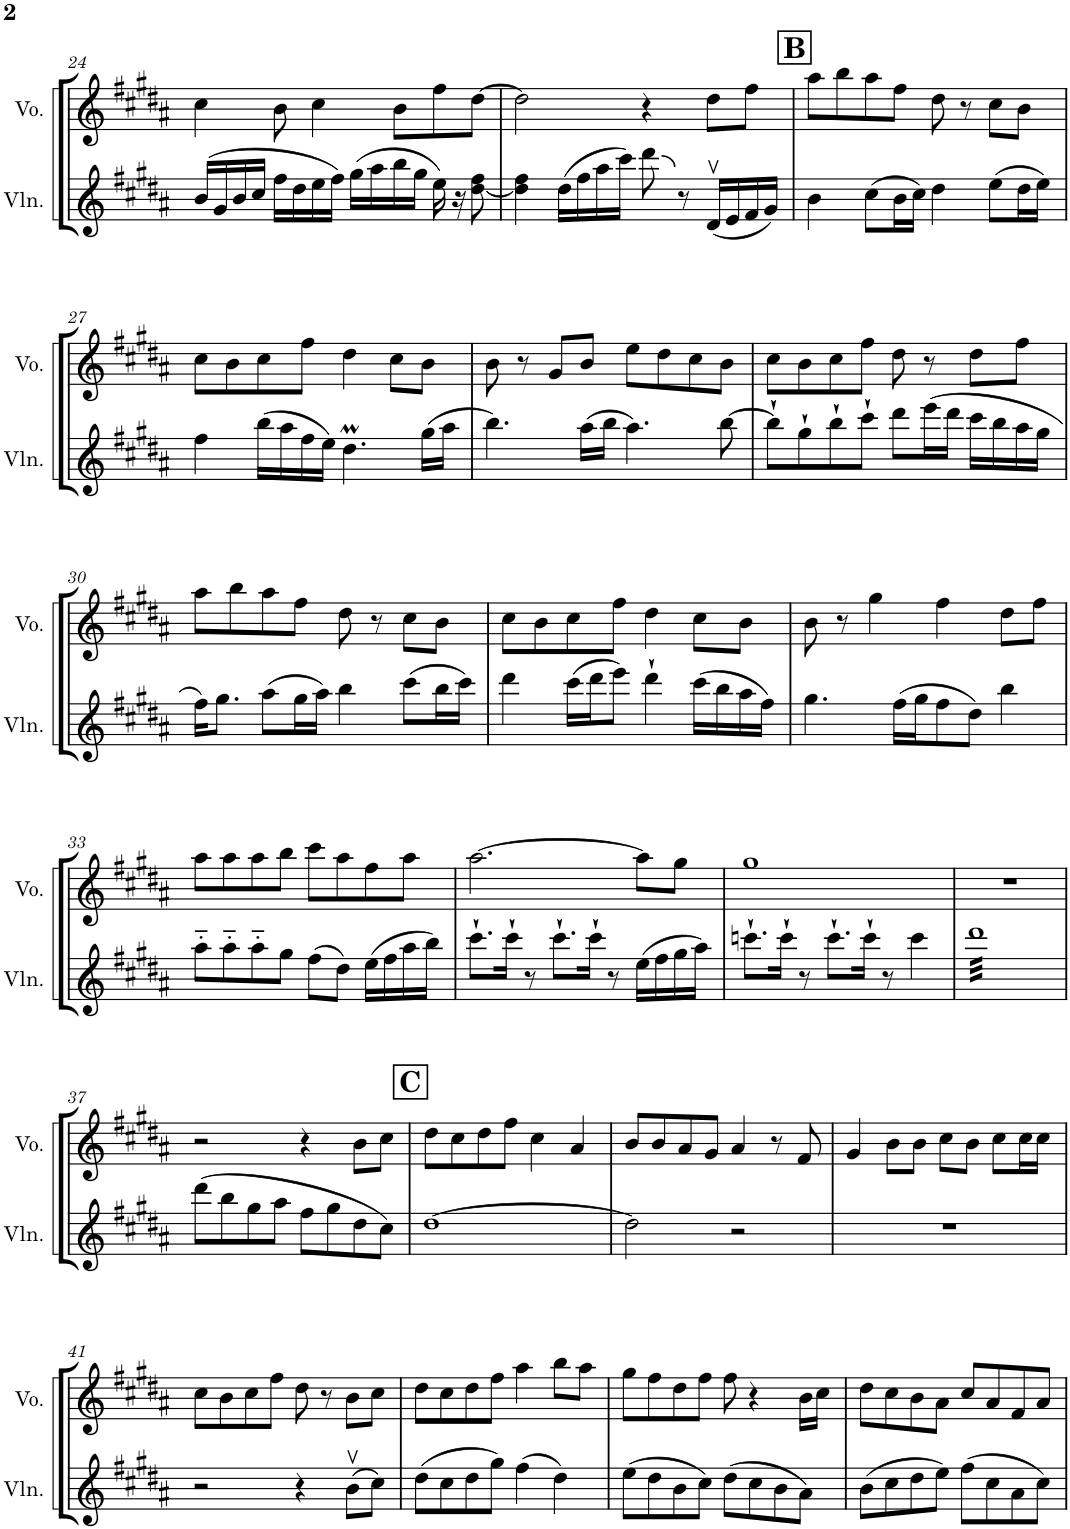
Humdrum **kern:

**kern	**kern
*part2	*part1
*staff2	*staff1
*I"瑠唯 (Vln.)	*I"真白 (Vo.)
*I'Vln.	*I'Vo.
!!LO:PB:g=z
*clefG2	*clefG2
*k[f#c#g#d#a#]	*k[f#c#g#d#a#]
*M4/4	*M4/4
=24	=24
(16b/LL	4cc#\
16g#/	.
16b/	.
16cc#/JJ	.
16ff#\LL	8b\
16dd#\	.
16ee\	4cc#\
16ff#\JJ)	.
(16gg#\LL	.
16aa#\	.
16bb\	8b\L
16gg#\JJ	.
16ee\)	8ff#\
16r	.
[8dd#\ 8ff#\	[8dd#\J
=25	=25
4dd#\] 4ff#\	2dd#\]
(16dd#\LL	.
16ff#\	.
16aa#\	.
16ccc#\JJ)	.
8ddd#\	4r
8r	.
(16d#v/LL	8dd#\L
16e/	.
16f#/	8ff#\J
16g#/JJ)	.
!!LO:REH:place=s1:a:B:cj:fs=14:t=B
=26	=26
4b\	8aa#\L
.	8bb\
(8cc#\L	8aa#\
16b\L	8ff#\J
16cc#\JJ)	.
4dd#\	8dd#\
.	8r
(8ee\L	8cc#\L
16dd#\L	8b\J
16ee\JJ)	.
!!LO:LB:g=z
=27	=27
4ff#\	8cc#\L
.	8b\
(16bb\LL	8cc#\
16aa#\	.
16ff#\	8ff#\J
16ee\JJ)	.
4.dd#m\	4dd#\
.	8cc#\L
(16gg#\LL	8b\J
16aa#\JJ	.
=28	=28
4.bb\)	8b\
.	8r
.	8g#/L
(16aa#\LL	8b/J
16bb\JJ	.
4.aa#\)	8ee\L
.	8dd#\
.	8cc#\
[8bb\	8b\J
=29	=29
8bb`\L]	8cc#\L
8gg#`\	8b\
8bb`\	8cc#\
8ccc#`\J	8ff#\J
8ddd#\L	8dd#\
(16eee\L	8r
16ddd#\JJ	.
16ccc#\LL	8dd#\L
16bb\	.
16aa#\	8ff#\J
16gg#\JJ	.
!!LO:LB:g=z
=30	=30
16ff#\KL)	8aa#\L
8.gg#\J	.
.	8bb\
(8aa#\L	8aa#\
16gg#\L	8ff#\J
16aa#\JJ)	.
4bb\	8dd#\
.	8r
(8ccc#\L	8cc#\L
16bb\L	8b\J
16ccc#\JJ)	.
=31	=31
4ddd#\	8cc#\L
.	8b\
(16ccc#\LL	8cc#\
16ddd#\J	.
8eee\J)	8ff#\J
4ddd#`\	4dd#\
(16ccc#\LL	8cc#\L
16bb\	.
16aa#\	8b\J
16ff#\JJ)	.
=32	=32
4.gg#\	8b\
.	8r
.	4gg#\
(16ff#\LL	.
16gg#\J	.
8ff#\	4ff#\
8dd#\J)	.
4bb\	8dd#\L
.	8ff#\J
!!LO:LB:g=z
=33	=33
8aa#'~\L	8aa#\L
8aa#'~\	8aa#\
8aa#'~\	8aa#\
8gg#\J	8bb\J
(8ff#\L	8ccc#\L
8dd#\J)	8aa#\
(16ee\LL	8ff#\
16ff#\	.
16aa#\	8aa#\J
16bb\JJ)	.
=34	=34
8.ccc#`\L	[2.aa#\
16ccc#`\Jk	.
8r	.
8.ccc#`\L	.
16ccc#`\Jk	.
8r	.
(16ee\LL	8aa#\L]
16ff#\	.
16gg#\	8gg#\J
16aa#\JJ)	.
=35	=35
8.cccn`\L	1gg#
16ccc`\Jk	.
8r	.
8.ccc`\L	.
16ccc`\Jk	.
8r	.
4ccc\	.
=36	=36
*tremolo	*
32ddd#LLL	1r
32ddd#	.
32ddd#	.
32ddd#	.
32ddd#	.
32ddd#	.
32ddd#	.
32ddd#	.
32ddd#	.
32ddd#	.
32ddd#	.
32ddd#	.
32ddd#	.
32ddd#	.
32ddd#	.
32ddd#	.
32ddd#	.
32ddd#	.
32ddd#	.
32ddd#	.
32ddd#	.
32ddd#	.
32ddd#	.
32ddd#	.
32ddd#	.
32ddd#	.
32ddd#	.
32ddd#	.
32ddd#	.
32ddd#	.
32ddd#	.
32ddd#JJJ	.
*Xtremolo	*
!!LO:LB:g=z
=37	=37
(8ddd#\L	2r
8bb\	.
8gg#\	.
8aa#\J	.
8ff#\L	4r
8gg#\	.
8dd#\	8b\L
8cc#\J)	8cc#\J
!!LO:REH:place=s1:a:B:cj:fs=14:t=C
=38	=38
[1dd#	8dd#\L
.	8cc#\
.	8dd#\
.	8ff#\J
.	4cc#\
.	4a#/
=39	=39
2dd#\]	8b/L
.	8b/
.	8a#/
.	8g#/J
2r	4a#/
.	8r
.	8f#/
=40	=40
1r	4g#/
.	8b\L
.	8b\J
.	8cc#\L
.	8b\J
.	8cc#\L
.	16cc#\L
.	16cc#\JJ
!!LO:LB:g=z
=41	=41
2r	8cc#\L
.	8b\
.	8cc#\
.	8ff#\J
4r	8dd#\
.	8r
(8bv\L	8b\L
8cc#\J)	8cc#\J
=42	=42
(8dd#\L	8dd#\L
8cc#\	8cc#\
8dd#\	8dd#\
8gg#\J)	8ff#\J
(4ff#\	4aa#\
4dd#\)	8bb\L
.	8aa#\J
=43	=43
(8ee\L	8gg#\L
8dd#\	8ff#\
8b\	8dd#\
8cc#\J)	8ff#\J
(8dd#\L	8ff#\
8cc#\	4r
8b\	.
8a#\J)	16b\LL
.	16cc#\JJ
=44	=44
(8b\L	8dd#\L
8cc#\	8cc#\
8dd#\	8b\
8ee\J)	8a#\J
(8ff#\L	8cc#/L
8cc#\	8a#/
8a#\	8f#/
8cc#\J)	8a#/J
=	=
*-	*-
